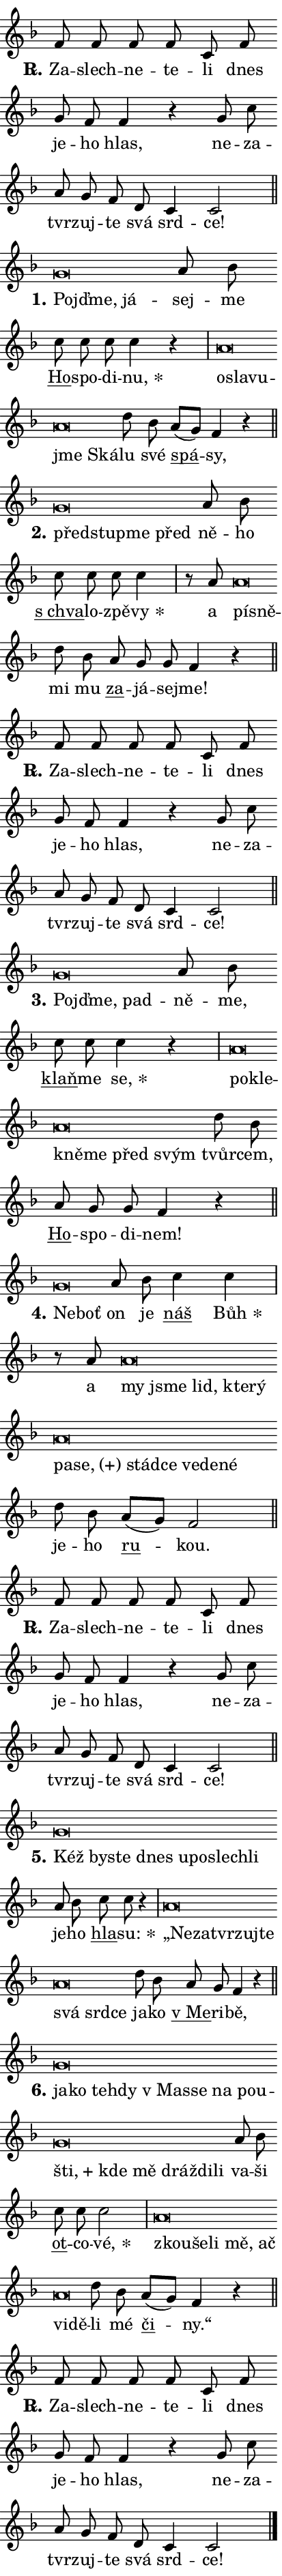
\version "2.24.0"
\header { tagline = "" }
\paper {
  indent = 0\cm
  top-margin = 0\cm
  right-margin = 0.13\cm % to fit lyric hyphens
  bottom-margin = 0\cm
  left-margin = 0\cm
  paper-width = 7\cm
  page-breaking = #ly:one-page-breaking
  system-system-spacing.basic-distance = #11
  score-system-spacing.basic-distance = #11
  ragged-last = ##f
}


%% Author: Thomas Morley
%% https://lists.gnu.org/archive/html/lilypond-user/2020-05/msg00002.html
#(define (line-position grob)
"Returns position of @var[grob} in current system:
   @code{'start}, if at first time-step
   @code{'end}, if at last time-step
   @code{'middle} otherwise
"
  (let* ((col (ly:item-get-column grob))
         (ln (ly:grob-object col 'left-neighbor))
         (rn (ly:grob-object col 'right-neighbor))
         (col-to-check-left (if (ly:grob? ln) ln col))
         (col-to-check-right (if (ly:grob? rn) rn col))
         (break-dir-left
           (and
             (ly:grob-property col-to-check-left 'non-musical #f)
             (ly:item-break-dir col-to-check-left)))
         (break-dir-right
           (and
             (ly:grob-property col-to-check-right 'non-musical #f)
             (ly:item-break-dir col-to-check-right))))
        (cond ((eqv? 1 break-dir-left) 'start)
              ((eqv? -1 break-dir-right) 'end)
              (else 'middle))))

#(define (tranparent-at-line-position vctor)
  (lambda (grob)
  "Relying on @code{line-position} select the relevant enry from @var{vctor}.
Used to determine transparency,"
    (case (line-position grob)
      ((end) (not (vector-ref vctor 0)))
      ((middle) (not (vector-ref vctor 1)))
      ((start) (not (vector-ref vctor 2))))))

noteHeadBreakVisibility =
#(define-music-function (break-visibility)(vector?)
"Makes @code{NoteHead}s transparent relying on @var{break-visibility}"
#{
  \override NoteHead.transparent =
    #(tranparent-at-line-position break-visibility)
#})

#(define delete-ledgers-for-transparent-note-heads
  (lambda (grob)
    "Reads whether a @code{NoteHead} is transparent.
If so this @code{NoteHead} is removed from @code{'note-heads} from
@var{grob}, which is supposed to be @code{LedgerLineSpanner}.
As a result ledgers are not printed for this @code{NoteHead}"
    (let* ((nhds-array (ly:grob-object grob 'note-heads))
           (nhds-list
             (if (ly:grob-array? nhds-array)
                 (ly:grob-array->list nhds-array)
                 '()))
           ;; Relies on the transparent-property being done before
           ;; Staff.LedgerLineSpanner.after-line-breaking is executed.
           ;; This is fragile ...
           (to-keep
             (remove
               (lambda (nhd)
                 (ly:grob-property nhd 'transparent #f))
               nhds-list)))
      ;; TODO find a better method to iterate over grob-arrays, similiar
      ;; to filter/remove etc for lists
      ;; For now rebuilt from scratch
      (set! (ly:grob-object grob 'note-heads)  '())
      (for-each
        (lambda (nhd)
          (ly:pointer-group-interface::add-grob grob 'note-heads nhd))
        to-keep))))

squashNotes = {
  \override NoteHead.X-extent = #'(-0.2 . 0.2)
  \override NoteHead.Y-extent = #'(-0.75 . 0)
  \override NoteHead.stencil =
    #(lambda (grob)
       (let ((pos (ly:grob-property grob 'staff-position)))
         (begin
           (if (< pos -7) (display "ERROR: Lower brevis then expected\n") (display ""))
           (if (<= pos -6) ly:text-interface::print ly:note-head::print))))
}
unSquashNotes = {
  \revert NoteHead.X-extent
  \revert NoteHead.Y-extent
  \revert NoteHead.stencil
}

hideNotes = \noteHeadBreakVisibility #begin-of-line-visible
unHideNotes = \noteHeadBreakVisibility #all-visible

% work-around for resetting accidentals
% https://lilypond.org/doc/v2.23/Documentation/notation/displaying-rhythms#unmetered-music
cadenzaMeasure = {
  \cadenzaOff
  \partial 1024 s1024
  \cadenzaOn
}

#(define-markup-command (accent layout props text) (markup?)
  "Underline accented syllable"
  (interpret-markup layout props
    #{\markup \override #'(offset . 4.3) \underline { #text }#}))

responsum = \markup \concat {
  "R" \hspace #-1.05 \path #0.1 #'((moveto 0 0.07) (lineto 0.9 0.8)) \hspace #0.05 "."
}

spaceSize = #0.6828661417322834 % exact space size for TeX Gyre Schola

\layout {
  \context {
    \Staff
    \remove "Time_signature_engraver"
    \override LedgerLineSpanner.after-line-breaking = #delete-ledgers-for-transparent-note-heads
  }
  \context {
    \Lyrics {
      \override LyricSpace.minimum-distance = \spaceSize
      \override LyricText.font-name = #"TeX Gyre Schola"
      \override LyricText.font-size = 1
      \override StanzaNumber.font-name = #"TeX Gyre Schola Bold"
      \override StanzaNumber.font-size = 1
    }
  }
  \context {
    \Score 
    \override NoteHead.text =
      #(lambda (grob) 
        (let ((pos (ly:grob-property grob 'staff-position)))
          #{\markup {
            \combine
              \halign #-0.55 \raise #(if (= pos -6) 0 0.5) \override #'(thickness . 2) \draw-line #'(3.2 . 0)
              \musicglyph "noteheads.sM1"
          }#}))
  }
}

% magnetic-lyrics.ily
%
%   written by
%     Jean Abou Samra <jean@abou-samra.fr>
%     Werner Lemberg <wl@gnu.org>
%
%   adapted by
%     Jiri Hon <jiri.hon@gmail.com>
%
% Version 2022-Apr-15

% https://www.mail-archive.com/lilypond-user@gnu.org/msg149350.html

#(define (Left_hyphen_pointer_engraver context)
   "Collect syllable-hyphen-syllable occurrences in lyrics and store
them in properties.  This engraver only looks to the left.  For
example, if the lyrics input is @code{foo -- bar}, it does the
following.

@itemize @bullet
@item
Set the @code{text} property of the @code{LyricHyphen} grob between
@q{foo} and @q{bar} to @code{foo}.

@item
Set the @code{left-hyphen} property of the @code{LyricText} grob with
text @q{foo} to the @code{LyricHyphen} grob between @q{foo} and
@q{bar}.
@end itemize

Use this auxiliary engraver in combination with the
@code{lyric-@/text::@/apply-@/magnetic-@/offset!} hook."
   (let ((hyphen #f)
         (text #f))
     (make-engraver
      (acknowledgers
       ((lyric-syllable-interface engraver grob source-engraver)
        (set! text grob)))
      (end-acknowledgers
       ((lyric-hyphen-interface engraver grob source-engraver)
        ;(when (not (grob::has-interface grob 'lyric-space-interface))
          (set! hyphen grob)));)
      ((stop-translation-timestep engraver)
       (when (and text hyphen)
         (ly:grob-set-object! text 'left-hyphen hyphen))
       (set! text #f)
       (set! hyphen #f)))))

#(define (lyric-text::apply-magnetic-offset! grob)
   "If the space between two syllables is less than the value in
property @code{LyricText@/.details@/.squash-threshold}, move the right
syllable to the left so that it gets concatenated with the left
syllable.

Use this function as a hook for
@code{LyricText@/.after-@/line-@/breaking} if the
@code{Left_@/hyphen_@/pointer_@/engraver} is active."
   (let ((hyphen (ly:grob-object grob 'left-hyphen #f)))
     (when hyphen
       (let ((left-text (ly:spanner-bound hyphen LEFT)))
         (when (grob::has-interface left-text 'lyric-syllable-interface)
           (let* ((common (ly:grob-common-refpoint grob left-text X))
                  (this-x-ext (ly:grob-extent grob common X))
                  (left-x-ext
                   (begin
                     ;; Trigger magnetism for left-text.
                     (ly:grob-property left-text 'after-line-breaking)
                     (ly:grob-extent left-text common X)))
                  ;; `delta` is the gap width between two syllables.
                  (delta (- (interval-start this-x-ext)
                            (interval-end left-x-ext)))
                  (details (ly:grob-property grob 'details))
                  (threshold (assoc-get 'squash-threshold details 0.2)))
             (when (< delta threshold)
               (let* (;; We have to manipulate the input text so that
                      ;; ligatures crossing syllable boundaries are not
                      ;; disabled.  For languages based on the Latin
                      ;; script this is essentially a beautification.
                      ;; However, for non-Western scripts it can be a
                      ;; necessity.
                      (lt (ly:grob-property left-text 'text))
                      (rt (ly:grob-property grob 'text))
                      (is-space (grob::has-interface hyphen 'lyric-space-interface))
                      (space (if is-space " " ""))
                      (extra-delta (if is-space spaceSize 0))
                      ;; Append new syllable.
                      (ltrt-space (if (and (string? lt) (string? rt))
                                (string-append lt space rt)
                                (make-concat-markup (list lt space rt))))
                      ;; Right-align `ltrt` to the right side.
                      (ltrt-space-markup (grob-interpret-markup
                               grob
                               (make-translate-markup
                                (cons (interval-length this-x-ext) 0)
                                (make-right-align-markup ltrt-space)))))
                 (begin
                   ;; Don't print `left-text`.
                   (ly:grob-set-property! left-text 'stencil #f)
                   ;; Set text and stencil (which holds all collected
                   ;; syllables so far) and shift it to the left.
                   (ly:grob-set-property! grob 'text ltrt-space)
                   (ly:grob-set-property! grob 'stencil ltrt-space-markup)
                   (ly:grob-translate-axis! grob (- (- delta extra-delta)) X))))))))))


#(define (lyric-hyphen::displace-bounds-first grob)
   ;; Make very sure this callback isn't triggered too early.
   (let ((left (ly:spanner-bound grob LEFT))
         (right (ly:spanner-bound grob RIGHT)))
     (ly:grob-property left 'after-line-breaking)
     (ly:grob-property right 'after-line-breaking)
     (ly:lyric-hyphen::print grob)))

squashThreshold = #0.4

\layout {
  \context {
    \Lyrics
    \consists #Left_hyphen_pointer_engraver
    \override LyricText.after-line-breaking =
      #lyric-text::apply-magnetic-offset!
    \override LyricHyphen.stencil = #lyric-hyphen::displace-bounds-first
    \override LyricText.details.squash-threshold = \squashThreshold
    \override LyricHyphen.minimum-distance = 0
    \override LyricHyphen.minimum-length = \squashThreshold
  }
}

squashText = \override LyricText.details.squash-threshold = 9999
unSquashText = \override LyricText.details.squash-threshold = \squashThreshold

leftText = \override LyricText.self-alignment-X = #LEFT
unLeftText = \revert LyricText.self-alignment-X

starOffset = #(lambda (grob) 
                (let ((x_offset (ly:self-alignment-interface::aligned-on-x-parent grob)))
                  (if (= x_offset 0) 0 (+ x_offset 1.2))))

star = #(define-music-function (syllable)(string?)
"Append star separator at the end of a syllable"
#{
  \once \override LyricText.X-offset = #starOffset
  \lyricmode { \markup {
    #syllable
    \override #'((font-name . "TeX Gyre Schola Bold")) \hspace #0.2 \lower #0.65 \larger "*"
  } }
#})

starAccent = #(define-music-function (syllable)(string?)
"Append star separator at the end of a syllable and make accent"
#{
  \once \override LyricText.X-offset = #starOffset
  \lyricmode { \markup {
    \accent #syllable
    \override #'((font-name . "TeX Gyre Schola Bold")) \hspace #0.2 \lower #0.65 \larger "*"
  } }
#})

breath = #(define-music-function (syllable)(string?)
"Append breathing indicator at the end of a syllable"
#{
  \lyricmode { \markup { #syllable "+" } }
#})

optionalBreath = #(define-music-function (syllable)(string?)
"Append optional breathing indicator at the end of a syllable"
#{
  \lyricmode { \markup { #syllable "(+)" } }
#})


\score {
    <<
        \new Voice = "melody" { \cadenzaOn \key f \major \relative { f'8 f f f \bar "" c f \bar "" g f f4 r \bar "" g8 c \bar "" a g \bar "" f d \bar "" c4 c2 \cadenzaMeasure \bar "||" \break } }
        \new Lyrics \lyricsto "melody" { \lyricmode { \set stanza = \responsum
Za -- slech -- ne -- te -- li dnes je -- ho hlas, ne -- za -- tvr -- zuj -- te svá srd -- ce! } }
    >>
    \layout {}
}

\score {
    <<
        \new Voice = "melody" { \cadenzaOn \key f \major \relative { \squashNotes g'\breve*1/16 \hideNotes \breve*1/16 \breve*1/16 \bar "" \unHideNotes \unSquashNotes a8 bes \bar "" c c c c4 r \cadenzaMeasure \bar "|" \squashNotes a\breve*1/16 \hideNotes \breve*1/16 \bar "" \breve*1/16 \bar "" \breve*1/16 \breve*1/16 \bar "" \unHideNotes \unSquashNotes d8 bes \bar "" a[( g)] f4 r \cadenzaMeasure \bar "||" \break } }
        \new Lyrics \lyricsto "melody" { \lyricmode { \set stanza = "1."
\leftText Pojď -- \squashText me, já -- \unLeftText \unSquashText sej -- me \markup \accent Ho -- spo -- di -- \star nu, \leftText o -- \squashText sla -- vu -- jme Ská -- \unLeftText \unSquashText lu své \markup \accent spá -- sy, } }
    >>
    \layout {}
}

\score {
    <<
        \new Voice = "melody" { \cadenzaOn \key f \major \relative { \squashNotes g'\breve*1/16 \hideNotes \breve*1/16 \bar "" \breve*1/16 \breve*1/16 \bar "" \unHideNotes \unSquashNotes a8 bes \bar "" c c c c4 \cadenzaMeasure \bar "|" r8 a \squashNotes a\breve*1/16 \hideNotes \breve*1/16 \bar "" \unHideNotes \unSquashNotes d8 bes \bar "" a g g f4 r \cadenzaMeasure \bar "||" \break } }
        \new Lyrics \lyricsto "melody" { \lyricmode { \set stanza = "2."
\leftText před -- \squashText stup -- me před \unLeftText \unSquashText ně -- ho \markup \accent "s chva" -- lo -- zpě -- \star vy a \leftText pí -- \squashText sně -- \unLeftText \unSquashText mi mu \markup \accent za -- já -- sej -- me! } }
    >>
    \layout {}
}

\score {
    <<
        \new Voice = "melody" { \cadenzaOn \key f \major \relative { f'8 f f f \bar "" c f \bar "" g f f4 r \bar "" g8 c \bar "" a g \bar "" f d \bar "" c4 c2 \cadenzaMeasure \bar "||" \break } }
        \new Lyrics \lyricsto "melody" { \lyricmode { \set stanza = \responsum
Za -- slech -- ne -- te -- li dnes je -- ho hlas, ne -- za -- tvr -- zuj -- te svá srd -- ce! } }
    >>
    \layout {}
}

\score {
    <<
        \new Voice = "melody" { \cadenzaOn \key f \major \relative { \squashNotes g'\breve*1/16 \hideNotes \breve*1/16 \breve*1/16 \bar "" \unHideNotes \unSquashNotes a8 bes \bar "" c c c4 r \cadenzaMeasure \bar "|" \squashNotes a\breve*1/16 \hideNotes \breve*1/16 \bar "" \breve*1/16 \bar "" \breve*1/16 \bar "" \breve*1/16 \breve*1/16 \bar "" \unHideNotes \unSquashNotes d8 bes \bar "" a g g f4 r \cadenzaMeasure \bar "||" \break } }
        \new Lyrics \lyricsto "melody" { \lyricmode { \set stanza = "3."
\leftText Pojď -- \squashText me, pad -- \unLeftText \unSquashText ně -- me, \markup \accent klaň -- me \star se, \leftText po -- \squashText kle -- kně -- me před svým \unLeftText \unSquashText tvůr -- cem, \markup \accent Ho -- spo -- di -- nem! } }
    >>
    \layout {}
}

\score {
    <<
        \new Voice = "melody" { \cadenzaOn \key f \major \relative { \squashNotes g'\breve*1/16 \hideNotes \breve*1/16 \bar "" \unHideNotes \unSquashNotes a8 bes \bar "" c4 c \cadenzaMeasure \bar "|" r8 a \squashNotes a\breve*1/16 \hideNotes \breve*1/16 \bar "" \breve*1/16 \bar "" \breve*1/16 \bar "" \breve*1/16 \bar "" \breve*1/16 \bar "" \breve*1/16 \bar "" \breve*1/16 \bar "" \breve*1/16 \bar "" \breve*1/16 \bar "" \breve*1/16 \breve*1/16 \bar "" \unHideNotes \unSquashNotes d8 bes \bar "" a[( g)] f2 \cadenzaMeasure \bar "||" \break } }
        \new Lyrics \lyricsto "melody" { \lyricmode { \set stanza = "4."
\leftText Ne -- \squashText boť \unLeftText \unSquashText on je \markup \accent náš \star Bůh a \leftText my \squashText jsme lid, kte -- rý pa -- \optionalBreath se, stád -- ce ve -- de -- né \unLeftText \unSquashText je -- ho \markup \accent ru -- kou. } }
    >>
    \layout {}
}

\score {
    <<
        \new Voice = "melody" { \cadenzaOn \key f \major \relative { f'8 f f f \bar "" c f \bar "" g f f4 r \bar "" g8 c \bar "" a g \bar "" f d \bar "" c4 c2 \cadenzaMeasure \bar "||" \break } }
        \new Lyrics \lyricsto "melody" { \lyricmode { \set stanza = \responsum
Za -- slech -- ne -- te -- li dnes je -- ho hlas, ne -- za -- tvr -- zuj -- te svá srd -- ce! } }
    >>
    \layout {}
}

\score {
    <<
        \new Voice = "melody" { \cadenzaOn \key f \major \relative { \squashNotes g'\breve*1/16 \hideNotes \breve*1/16 \bar "" \breve*1/16 \bar "" \breve*1/16 \bar "" \breve*1/16 \bar "" \breve*1/16 \bar "" \breve*1/16 \breve*1/16 \bar "" \unHideNotes \unSquashNotes a8 bes \bar "" c c r4 \cadenzaMeasure \bar "|" \squashNotes a\breve*1/16 \hideNotes \breve*1/16 \bar "" \breve*1/16 \bar "" \breve*1/16 \bar "" \breve*1/16 \bar "" \breve*1/16 \bar "" \breve*1/16 \breve*1/16 \bar "" \unHideNotes \unSquashNotes d8 bes \bar "" a g f4 r \cadenzaMeasure \bar "||" \break } }
        \new Lyrics \lyricsto "melody" { \lyricmode { \set stanza = "5."
\leftText Kéž \squashText by -- ste dnes u -- po -- slech -- li \unLeftText \unSquashText je -- ho \markup \accent hla -- \star su: \leftText „Ne -- \squashText za -- tvr -- zuj -- te svá srd -- ce \unLeftText \unSquashText ja -- ko \markup \accent "v Me" -- ri -- bě, } }
    >>
    \layout {}
}

\score {
    <<
        \new Voice = "melody" { \cadenzaOn \key f \major \relative { \squashNotes g'\breve*1/16 \hideNotes \breve*1/16 \bar "" \breve*1/16 \bar "" \breve*1/16 \bar "" \breve*1/16 \bar "" \breve*1/16 \bar "" \breve*1/16 \bar "" \breve*1/16 \bar "" \breve*1/16 \bar "" \breve*1/16 \bar "" \breve*1/16 \bar "" \breve*1/16 \bar "" \breve*1/16 \breve*1/16 \bar "" \unHideNotes \unSquashNotes a8 bes \bar "" c c c2 \cadenzaMeasure \bar "|" \squashNotes a\breve*1/16 \hideNotes \breve*1/16 \bar "" \breve*1/16 \bar "" \breve*1/16 \bar "" \breve*1/16 \bar "" \breve*1/16 \breve*1/16 \bar "" \unHideNotes \unSquashNotes d8 bes \bar "" a[( g)] f4 r \cadenzaMeasure \bar "||" \break } }
        \new Lyrics \lyricsto "melody" { \lyricmode { \set stanza = "6."
\leftText ja -- \squashText ko teh -- dy "v Ma" -- sse na pou -- \breath "šti," kde mě dráž -- di -- li \unLeftText \unSquashText va -- ši \markup \accent ot -- co -- \star vé, \leftText zkou -- \squashText še -- li mě, ač vi -- dě -- \unLeftText \unSquashText li mé \markup \accent či -- ny.“ } }
    >>
    \layout {}
}

\score {
    <<
        \new Voice = "melody" { \cadenzaOn \key f \major \relative { f'8 f f f \bar "" c f \bar "" g f f4 r \bar "" g8 c \bar "" a g \bar "" f d \bar "" c4 c2 \cadenzaMeasure \bar "||" \break } \bar "|." }
        \new Lyrics \lyricsto "melody" { \lyricmode { \set stanza = \responsum
Za -- slech -- ne -- te -- li dnes je -- ho hlas, ne -- za -- tvr -- zuj -- te svá srd -- ce! } }
    >>
    \layout {}
}
